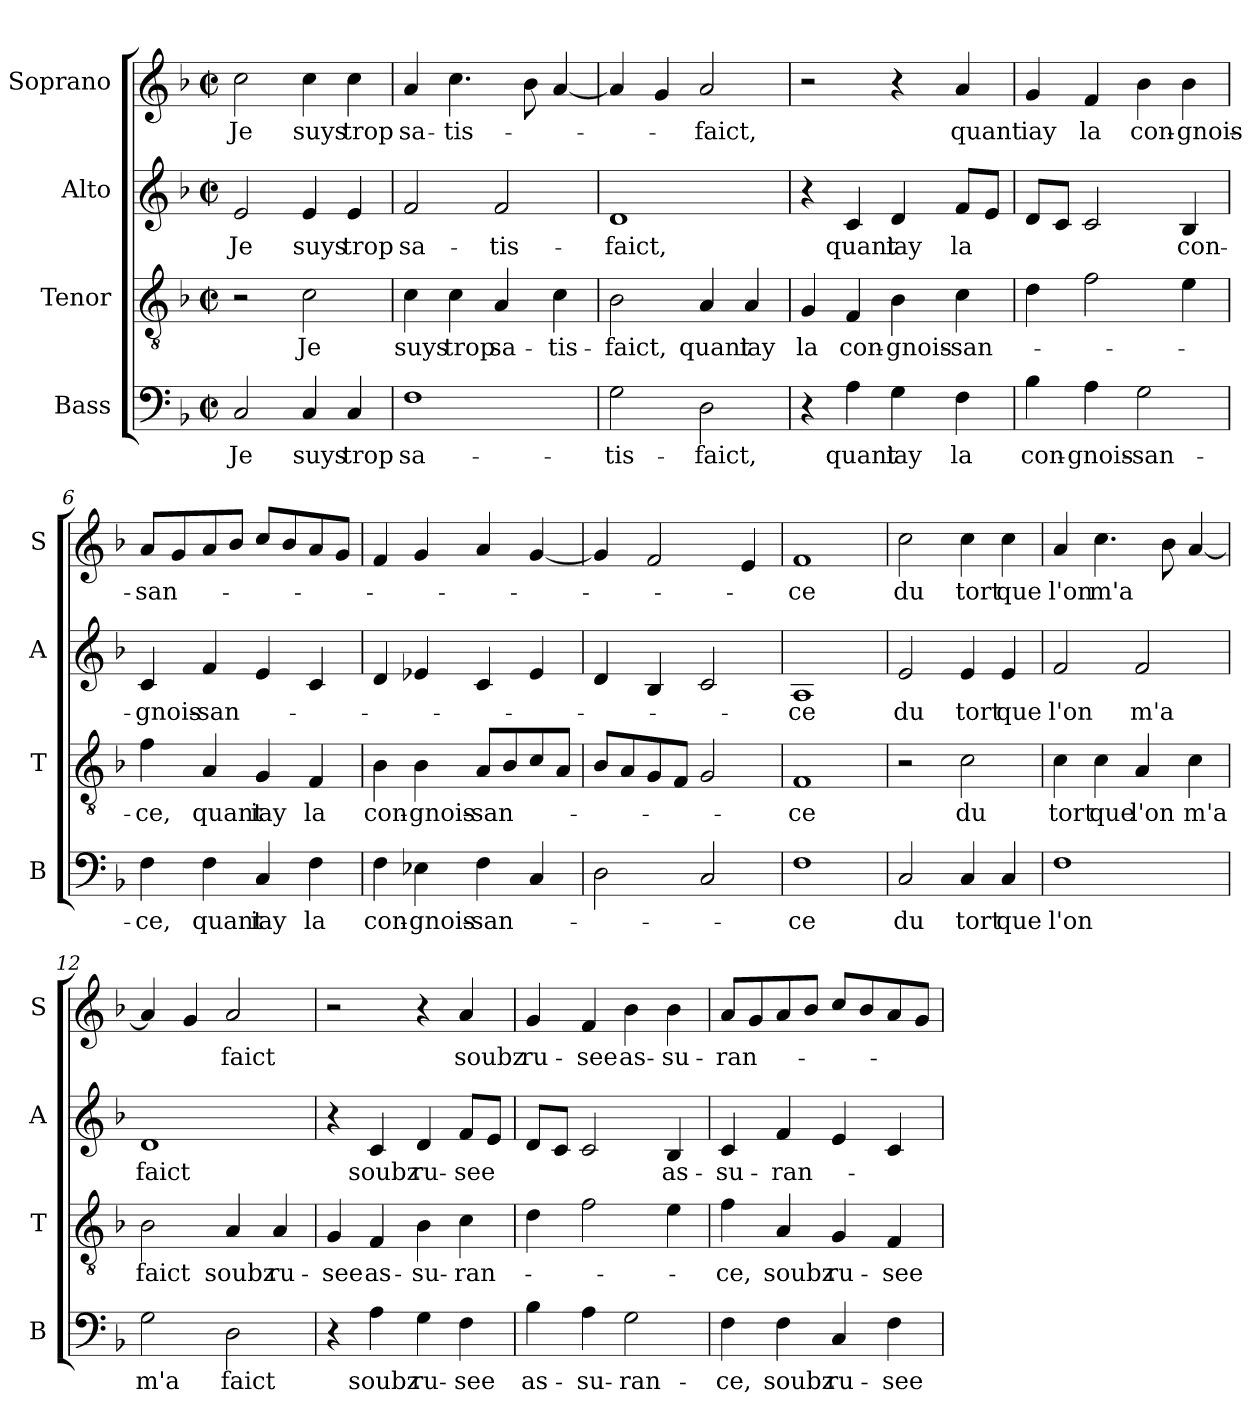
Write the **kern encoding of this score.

**kern	**text	**kern	**text	**kern	**text	**kern	**text
*part4	*part4	*part3	*part3	*part2	*part2	*part1	*part1
*staff4	*staff4	*staff3	*staff3	*staff2	*staff2	*staff1	*staff1
*I"Bass	*	*I"Tenor	*	*I"Alto	*	*I"Soprano	*
*I'B	*	*I'T	*	*I'A	*	*I'S	*
*clefF4	*	*clefGv2	*	*clefG2	*	*clefG2	*
*k[b-]	*	*k[b-]	*	*k[b-]	*	*k[b-]	*
*F:	*	*F:	*	*F:	*	*F:	*
*M2/2	*	*M2/2	*	*M2/2	*	*M2/2	*
*met(c|)	*	*met(c|)	*	*met(c|)	*	*met(c|)	*
=1	=1	=1	=1	=1	=1	=1	=1
!	!LO:LY:b	!	!	!	!LO:LY:b	!	!LO:LY:b
2C/	Je	2r	.	2e/	Je	2cc\	Je
!	!LO:LY:b	!	!LO:LY:b	!	!LO:LY:b	!	!LO:LY:b
4C/	suys	2c\	Je	4e/	suys	4cc\	suys
!	!LO:LY:b	!	!	!	!LO:LY:b	!	!LO:LY:b
4C/	trop	.	.	4e/	trop	4cc\	trop
=2	=2	=2	=2	=2	=2	=2	=2
!	!LO:LY:b	!	!LO:LY:b	!	!LO:LY:b	!	!LO:LY:b
1F	sa-	4c\	suys	2f/	sa-	4a/	sa-
!	!	!	!LO:LY:b	!	!	!	!LO:LY:b
.	.	4c\	trop	.	.	4.cc\	-tis-
!	!	!	!LO:LY:b	!	!LO:LY:b	!	!
.	.	4A/	sa-	2f/	-tis-	.	.
.	.	.	.	.	.	8b-\	.
!	!	!	!LO:LY:b	!	!	!	!
.	.	4c\	-tis-	.	.	[4a/	.
=3	=3	=3	=3	=3	=3	=3	=3
!	!LO:LY:b	!	!LO:LY:b	!	!LO:LY:b	!	!
2G\	-tis-	2B-\	-faict,	1d	-faict,	4a/]	.
.	.	.	.	.	.	4g/	.
!	!LO:LY:b	!	!LO:LY:b	!	!	!	!LO:LY:b
2D\	-faict,	4A/	quant	.	.	2a/	-faict,
!	!	!	!LO:LY:b	!	!	!	!
.	.	4A/	iay	.	.	.	.
=4	=4	=4	=4	=4	=4	=4	=4
!	!	!	!LO:LY:b	!	!	!	!
4r	.	4G/	la	4r	.	2r	.
!	!LO:LY:b	!	!LO:LY:b	!	!LO:LY:b	!	!
4A\	quant	4F/	con-	4c/	quant	.	.
!	!LO:LY:b	!	!LO:LY:b	!	!LO:LY:b	!	!
4G\	iay	4B-\	-gnois-	4d/	iay	4r	.
!	!LO:LY:b	!	!LO:LY:b	!	!LO:LY:b	!	!LO:LY:b
4F\	la	4c\	-san-	8f/L	la	4a/	quant
.	.	.	.	8e/J	.	.	.
!!LO:LB:g=z
=5	=5	=5	=5	=5	=5	=5	=5
!	!LO:LY:b	!	!	!	!	!	!LO:LY:b
4B-\	con-	4d\	.	8d/L	.	4g/	iay
.	.	.	.	8c/J	.	.	.
!	!LO:LY:b	!	!	!	!	!	!LO:LY:b
4A\	-gnois-	2f\	.	2c/	.	4f/	la
!	!LO:LY:b	!	!	!	!	!	!LO:LY:b
2G\	-san-	.	.	.	.	4b-\	con-
!	!	!	!	!	!LO:LY:b	!	!LO:LY:b
.	.	4e\	.	4B-/	con-	4b-\	-gnois-
=6	=6	=6	=6	=6	=6	=6	=6
!	!LO:LY:b	!	!LO:LY:b	!	!LO:LY:b	!	!LO:LY:b
4F\	-ce,	4f\	-ce,	4c/	-gnois-	8a/L	-san-
.	.	.	.	.	.	8g/	.
!	!LO:LY:b	!	!LO:LY:b	!	!LO:LY:b	!	!
4F\	quant	4A/	quant	4f/	-san-	8a/	.
.	.	.	.	.	.	8b-/J	.
!	!LO:LY:b	!	!LO:LY:b	!	!	!	!
4C/	iay	4G/	iay	4e/	.	8cc/L	.
.	.	.	.	.	.	8b-/	.
!	!LO:LY:b	!	!LO:LY:b	!	!	!	!
4F\	la	4F/	la	4c/	.	8a/	.
.	.	.	.	.	.	8g/J	.
=7	=7	=7	=7	=7	=7	=7	=7
!	!LO:LY:b	!	!LO:LY:b	!	!	!	!
4F\	con-	4B-\	con-	4d/	.	4f/	.
!	!LO:LY:b	!	!LO:LY:b	!	!	!	!
4E-X\	-gnois-	4B-\	-gnois-	4e-X/	.	4g/	.
!	!LO:LY:b	!	!LO:LY:b	!	!	!	!
4F\	-san-	8A/L	-san-	4c/	.	4a/	.
.	.	8B-/	.	.	.	.	.
4C/	.	8c/	.	4e-/	.	[4g/	.
.	.	8A/J	.	.	.	.	.
=8	=8	=8	=8	=8	=8	=8	=8
2D\	.	8B-/L	.	4d/	.	4g/]	.
.	.	8A/	.	.	.	.	.
.	.	8G/	.	4B-/	.	2f/	.
.	.	8F/J	.	.	.	.	.
2C/	.	2G/	.	2c/	.	.	.
.	.	.	.	.	.	4e/	.
=9	=9	=9	=9	=9	=9	=9	=9
!	!LO:LY:b	!	!LO:LY:b	!	!LO:LY:b	!	!LO:LY:b
1F	-ce	1F	-ce	1A	-ce	1f	-ce
!!LO:PB:g=z
=10	=10	=10	=10	=10	=10	=10	=10
!	!LO:LY:b	!	!	!	!LO:LY:b	!	!LO:LY:b
2C/	du	2r	.	2e/	du	2cc\	du
!	!LO:LY:b	!	!LO:LY:b	!	!LO:LY:b	!	!LO:LY:b
4C/	tort	2c\	du	4e/	tort	4cc\	tort
!	!LO:LY:b	!	!	!	!LO:LY:b	!	!LO:LY:b
4C/	que	.	.	4e/	que	4cc\	que
=11	=11	=11	=11	=11	=11	=11	=11
!	!LO:LY:b	!	!LO:LY:b	!	!LO:LY:b	!	!LO:LY:b
1F	l'on	4c\	tort	2f/	l'on	4a/	l'on
!	!	!	!LO:LY:b	!	!	!	!LO:LY:b
.	.	4c\	que	.	.	4.cc\	m'a
!	!	!	!LO:LY:b	!	!LO:LY:b	!	!
.	.	4A/	l'on	2f/	m'a	.	.
.	.	.	.	.	.	8b-\	.
!	!	!	!LO:LY:b	!	!	!	!
.	.	4c\	m'a	.	.	[4a/	.
=12	=12	=12	=12	=12	=12	=12	=12
!	!LO:LY:b	!	!LO:LY:b	!	!LO:LY:b	!	!
2G\	m'a	2B-\	faict	1d	faict	4a/]	.
.	.	.	.	.	.	4g/	.
!	!LO:LY:b	!	!LO:LY:b	!	!	!	!LO:LY:b
2D\	faict	4A/	soubz	.	.	2a/	faict
!	!	!	!LO:LY:b	!	!	!	!
.	.	4A/	ru-	.	.	.	.
=13	=13	=13	=13	=13	=13	=13	=13
!	!	!	!LO:LY:b	!	!	!	!
4r	.	4G/	-see	4r	.	2r	.
!	!LO:LY:b	!	!LO:LY:b	!	!LO:LY:b	!	!
4A\	soubz	4F/	as-	4c/	soubz	.	.
!	!LO:LY:b	!	!LO:LY:b	!	!LO:LY:b	!	!
4G\	ru-	4B-\	-su-	4d/	ru-	4r	.
!	!LO:LY:b	!	!LO:LY:b	!	!LO:LY:b	!	!LO:LY:b
4F\	-see	4c\	-ran-	8f/L	-see	4a/	soubz
.	.	.	.	8e/J	.	.	.
=14	=14	=14	=14	=14	=14	=14	=14
!	!LO:LY:b	!	!	!	!	!	!LO:LY:b
4B-\	as-	4d\	.	8d/L	.	4g/	ru-
.	.	.	.	8c/J	.	.	.
!	!LO:LY:b	!	!	!	!	!	!LO:LY:b
4A\	-su-	2f\	.	2c/	.	4f/	-see
!	!LO:LY:b	!	!	!	!	!	!LO:LY:b
2G\	-ran-	.	.	.	.	4b-\	as-
!	!	!	!	!	!LO:LY:b	!	!LO:LY:b
.	.	4e\	.	4B-/	as-	4b-\	-su-
!!LO:LB:g=z
=15	=15	=15	=15	=15	=15	=15	=15
!	!LO:LY:b	!	!LO:LY:b	!	!LO:LY:b	!	!LO:LY:b
4F\	-ce,	4f\	-ce,	4c/	-su-	8a/L	-ran-
.	.	.	.	.	.	8g/	.
!	!LO:LY:b	!	!LO:LY:b	!	!LO:LY:b	!	!
4F\	soubz	4A/	soubz	4f/	-ran-	8a/	.
.	.	.	.	.	.	8b-/J	.
!	!LO:LY:b	!	!LO:LY:b	!	!	!	!
4C/	ru-	4G/	ru-	4e/	.	8cc/L	.
.	.	.	.	.	.	8b-/	.
!	!LO:LY:b	!	!LO:LY:b	!	!	!	!
4F\	-see	4F/	-see	4c/	.	8a/	.
.	.	.	.	.	.	8g/J	.
=	=	=	=	=	=	=	=
*-	*-	*-	*-	*-	*-	*-	*-
